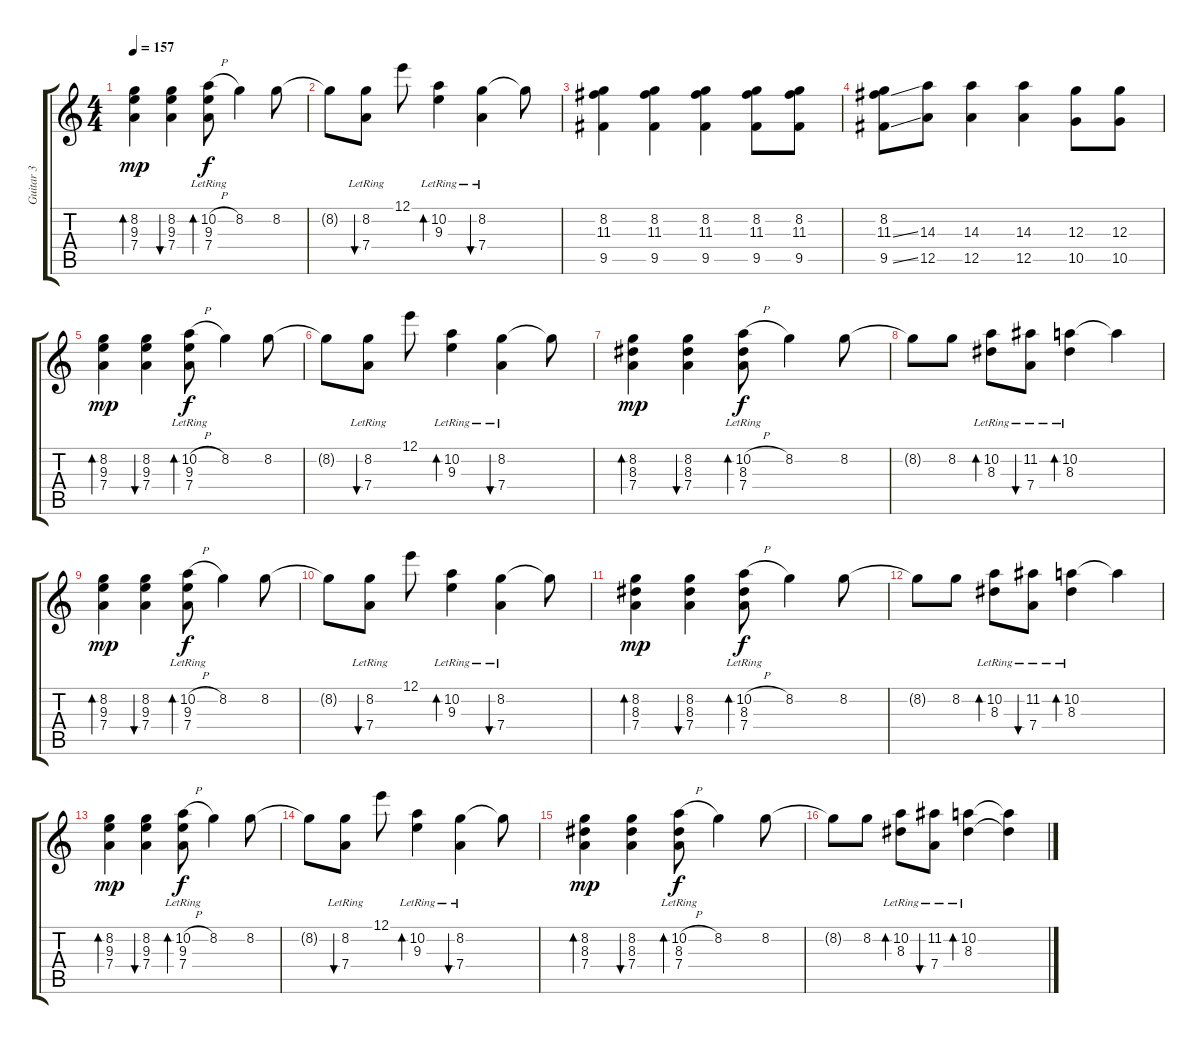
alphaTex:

\track ("Guitar 3" "Guitar 3") {instrument acousticguitarsteel}
\staff {score tabs}
\tuning (E4 B3 G3 D3 A2 E2) {hide}
\ts (4 4)
\tempo 157
\clef g2
\ks c
(8.2 9.3 7.4).4{bd 240 dy mp volume 9 instrument acousticguitarsteel} (8.2 9.3 7.4).4{bu 240} (10.2{h} 9.3{lr} 7.4{lr}).8{bd 240 dy f} 8.2.4 8.2.8 |
8.2{t}.8 (8.2{lr} 7.4{lr}).8{bu 240} 12.1.8 (10.2 9.3{lr}).4{bd 240} (8.2 7.4{lr}).4{bu 240} 8.2{t}.8 |
(8.2 11.3 9.5).4{volume 7} (8.2 11.3 9.5).4{volume 11} (8.2 11.3 9.5).4 (8.2 11.3 9.5).8 (8.2 11.3 9.5).8 |
(8.2 11.3{ss} 9.5{ss}).8 (14.3 12.5).8 (14.3 12.5).4 (14.3 12.5).4 (12.3 10.5).8 (12.3 10.5).8 |
(8.2 9.3 7.4).4{bd 240 dy mp volume 9 instrument acousticguitarsteel} (8.2 9.3 7.4).4{bu 240} (10.2{h} 9.3{lr} 7.4{lr}).8{bd 240 dy f} 8.2.4 8.2.8 |
8.2{t}.8 (8.2{lr} 7.4{lr}).8{bu 240} 12.1.8 (10.2 9.3{lr}).4{bd 240} (8.2 7.4{lr}).4{bu 240} 8.2{t}.8 |
(8.2 8.3 7.4).4{bd 240 dy mp} (8.2 8.3 7.4).4{bu 240} (10.2{h} 8.3{lr} 7.4{lr}).8{bd 240 dy f} 8.2.4 8.2.8 |
8.2{t}.8 8.2.8 (10.2 8.3{lr}).8{bd 240} (11.2 7.4{lr}).8{bu 240} (10.2 8.3{lr}).4{bd 240} 10.2{t}.4 |
(8.2 9.3 7.4).4{bd 240 dy mp volume 9 instrument acousticguitarsteel} (8.2 9.3 7.4).4{bu 240} (10.2{h} 9.3{lr} 7.4{lr}).8{bd 240 dy f} 8.2.4 8.2.8 |
8.2{t}.8 (8.2{lr} 7.4{lr}).8{bu 240} 12.1.8 (10.2 9.3{lr}).4{bd 240} (8.2 7.4{lr}).4{bu 240} 8.2{t}.8 |
(8.2 8.3 7.4).4{bd 240 dy mp} (8.2 8.3 7.4).4{bu 240} (10.2{h} 8.3{lr} 7.4{lr}).8{bd 240 dy f} 8.2.4 8.2.8 |
8.2{t}.8 8.2.8 (10.2 8.3{lr}).8{bd 240} (11.2 7.4{lr}).8{bu 240} (10.2 8.3{lr}).4{bd 240} 10.2{t}.4 |
(8.2 9.3 7.4).4{bd 240 dy mp volume 9 instrument acousticguitarsteel} (8.2 9.3 7.4).4{bu 240} (10.2{h} 9.3{lr} 7.4{lr}).8{bd 240 dy f} 8.2.4 8.2.8 |
8.2{t}.8 (8.2{lr} 7.4{lr}).8{bu 240} 12.1.8 (10.2 9.3{lr}).4{bd 240} (8.2 7.4{lr}).4{bu 240} 8.2{t}.8 |
(8.2 8.3 7.4).4{bd 240 dy mp} (8.2 8.3 7.4).4{bu 240} (10.2{h} 8.3{lr} 7.4{lr}).8{bd 240 dy f} 8.2.4 8.2.8 |
8.2{t}.8 8.2.8 (10.2 8.3{lr}).8{bd 240} (11.2 7.4{lr}).8{bu 240} (10.2 8.3{lr}).4{bd 240} (10.2{t} 8.3{t}).4
